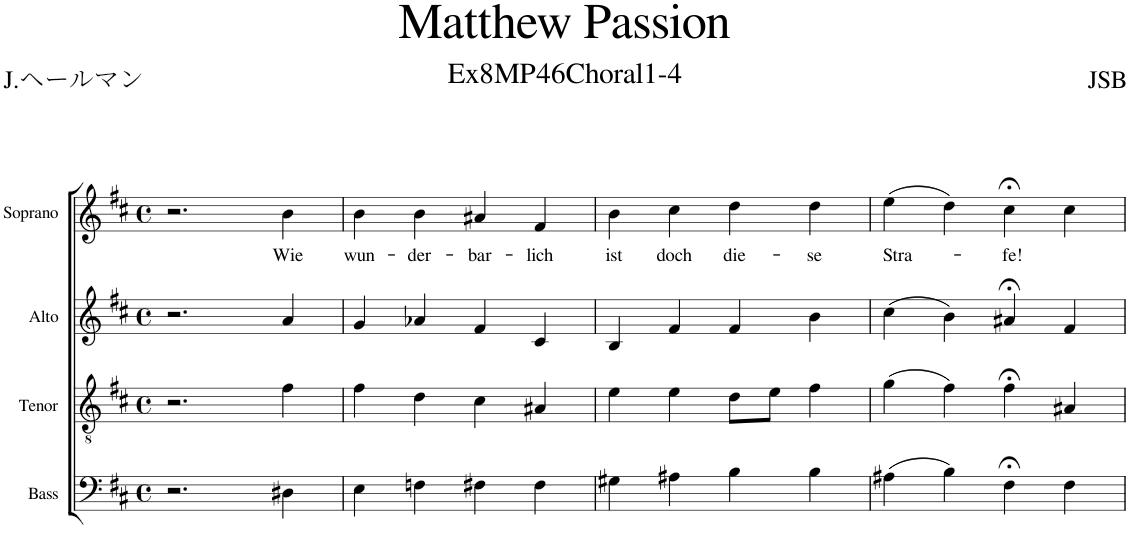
**kern	**kern	**kern	**kern	**text
*part4	*part3	*part2	*part1	*part1
*staff4	*staff3	*staff2	*staff1	*staff1
*I"Bass	*I"Tenor	*I"Alto	*I"Soprano	*
*I'B	*I'T	*I'A	*I'S	*
*clefF4	*clefGv2	*clefG2	*clefG2	*
*k[f#c#]	*k[f#c#]	*k[f#c#]	*k[f#c#]	*
*M4/4	*M4/4	*M4/4	*M4/4	*
*met(c)	*met(c)	*met(c)	*met(c)	*
=1	=1	=1	=1	=1
2.r	2.r	2.r	2.r	.
!	!	!	!	!LO:LY:b
4D#X\	4f#\	4a/	4b\	Wie
=2	=2	=2	=2	=2
!	!	!	!	!LO:LY:b
4E\	4f#\	4g/	4b\	wun-
!	!	!	!	!LO:LY:b
4Fn\	4d\	4a-X/	4b\	-der-
!	!	!	!	!LO:LY:b
4F#X\	4c#\	4f#/	4a#X/	-bar-
!	!	!	!	!LO:LY:b
4F#\	4A#X/	4c#/	4f#/	-lich
=3	=3	=3	=3	=3
!	!	!	!	!LO:LY:b
4G#X\	4e\	4B/	4b\	ist
!	!	!	!	!LO:LY:b
4A#X\	4e\	4f#/	4cc#\	doch
!	!	!	!	!LO:LY:b
4B\	8d\L	4f#/	4dd\	die-
.	8e\J	.	.	.
!	!	!	!	!LO:LY:b
4B\	4f#\	4b\	4dd\	-se
=4	=4	=4	=4	=4
!	!	!	!	!LO:LY:b
(4A#X\	(4g\	(4cc#\	(4ee\	Stra-
4B\)	4f#\)	4b\)	4dd\)	.
!	!	!	!	!LO:LY:b
4F#;<\	4f#;<\	4a#X;</	4cc#;<\	fe!
4F#\	4A#X/	4f#/	4cc#\	.
=	=	=	=	=
*-	*-	*-	*-	*-
